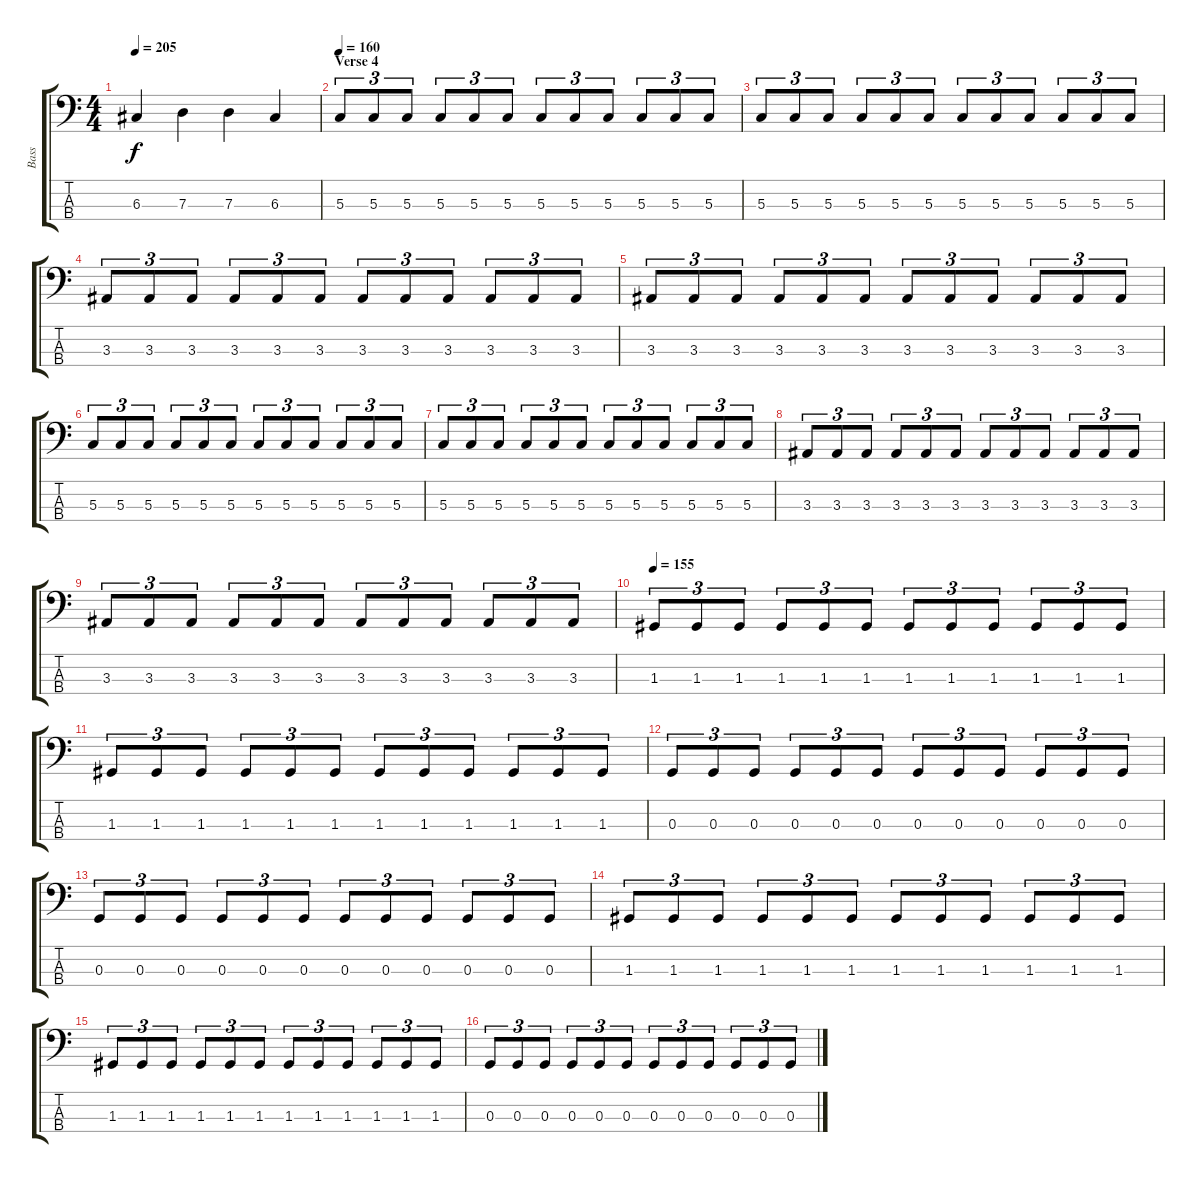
\track ("Bass" "Bass") {instrument electricbasspick}
\staff {score tabs}
\tuning (F2 C2 G1 D1) {hide}
\ts (4 4)
\tempo 205
\clef f4
\ks c
6.3.4{dy f} 7.3.4 7.3.4 6.3.4 |
\section ("" "Verse 4")
\tempo 160
5.3.8{tu (3 2)} 5.3.8{tu (3 2)} 5.3.8{tu (3 2)} 5.3.8{tu (3 2)} 5.3.8{tu (3 2)} 5.3.8{tu (3 2)} 5.3.8{tu (3 2)} 5.3.8{tu (3 2)} 5.3.8{tu (3 2)} 5.3.8{tu (3 2)} 5.3.8{tu (3 2)} 5.3.8{tu (3 2)} |
5.3.8{tu (3 2)} 5.3.8{tu (3 2)} 5.3.8{tu (3 2)} 5.3.8{tu (3 2)} 5.3.8{tu (3 2)} 5.3.8{tu (3 2)} 5.3.8{tu (3 2)} 5.3.8{tu (3 2)} 5.3.8{tu (3 2)} 5.3.8{tu (3 2)} 5.3.8{tu (3 2)} 5.3.8{tu (3 2)} |
3.3.8{tu (3 2)} 3.3.8{tu (3 2)} 3.3.8{tu (3 2)} 3.3.8{tu (3 2)} 3.3.8{tu (3 2)} 3.3.8{tu (3 2)} 3.3.8{tu (3 2)} 3.3.8{tu (3 2)} 3.3.8{tu (3 2)} 3.3.8{tu (3 2)} 3.3.8{tu (3 2)} 3.3.8{tu (3 2)} |
3.3.8{tu (3 2)} 3.3.8{tu (3 2)} 3.3.8{tu (3 2)} 3.3.8{tu (3 2)} 3.3.8{tu (3 2)} 3.3.8{tu (3 2)} 3.3.8{tu (3 2)} 3.3.8{tu (3 2)} 3.3.8{tu (3 2)} 3.3.8{tu (3 2)} 3.3.8{tu (3 2)} 3.3.8{tu (3 2)} |
5.3.8{tu (3 2)} 5.3.8{tu (3 2)} 5.3.8{tu (3 2)} 5.3.8{tu (3 2)} 5.3.8{tu (3 2)} 5.3.8{tu (3 2)} 5.3.8{tu (3 2)} 5.3.8{tu (3 2)} 5.3.8{tu (3 2)} 5.3.8{tu (3 2)} 5.3.8{tu (3 2)} 5.3.8{tu (3 2)} |
5.3.8{tu (3 2)} 5.3.8{tu (3 2)} 5.3.8{tu (3 2)} 5.3.8{tu (3 2)} 5.3.8{tu (3 2)} 5.3.8{tu (3 2)} 5.3.8{tu (3 2)} 5.3.8{tu (3 2)} 5.3.8{tu (3 2)} 5.3.8{tu (3 2)} 5.3.8{tu (3 2)} 5.3.8{tu (3 2)} |
3.3.8{tu (3 2)} 3.3.8{tu (3 2)} 3.3.8{tu (3 2)} 3.3.8{tu (3 2)} 3.3.8{tu (3 2)} 3.3.8{tu (3 2)} 3.3.8{tu (3 2)} 3.3.8{tu (3 2)} 3.3.8{tu (3 2)} 3.3.8{tu (3 2)} 3.3.8{tu (3 2)} 3.3.8{tu (3 2)} |
3.3.8{tu (3 2)} 3.3.8{tu (3 2)} 3.3.8{tu (3 2)} 3.3.8{tu (3 2)} 3.3.8{tu (3 2)} 3.3.8{tu (3 2)} 3.3.8{tu (3 2)} 3.3.8{tu (3 2)} 3.3.8{tu (3 2)} 3.3.8{tu (3 2)} 3.3.8{tu (3 2)} 3.3.8{tu (3 2)} |
\tempo 155
1.3.8{tu (3 2)} 1.3.8{tu (3 2)} 1.3.8{tu (3 2)} 1.3.8{tu (3 2)} 1.3.8{tu (3 2)} 1.3.8{tu (3 2)} 1.3.8{tu (3 2)} 1.3.8{tu (3 2)} 1.3.8{tu (3 2)} 1.3.8{tu (3 2)} 1.3.8{tu (3 2)} 1.3.8{tu (3 2)} |
1.3.8{tu (3 2)} 1.3.8{tu (3 2)} 1.3.8{tu (3 2)} 1.3.8{tu (3 2)} 1.3.8{tu (3 2)} 1.3.8{tu (3 2)} 1.3.8{tu (3 2)} 1.3.8{tu (3 2)} 1.3.8{tu (3 2)} 1.3.8{tu (3 2)} 1.3.8{tu (3 2)} 1.3.8{tu (3 2)} |
0.3.8{tu (3 2)} 0.3.8{tu (3 2)} 0.3.8{tu (3 2)} 0.3.8{tu (3 2)} 0.3.8{tu (3 2)} 0.3.8{tu (3 2)} 0.3.8{tu (3 2)} 0.3.8{tu (3 2)} 0.3.8{tu (3 2)} 0.3.8{tu (3 2)} 0.3.8{tu (3 2)} 0.3.8{tu (3 2)} |
0.3.8{tu (3 2)} 0.3.8{tu (3 2)} 0.3.8{tu (3 2)} 0.3.8{tu (3 2)} 0.3.8{tu (3 2)} 0.3.8{tu (3 2)} 0.3.8{tu (3 2)} 0.3.8{tu (3 2)} 0.3.8{tu (3 2)} 0.3.8{tu (3 2)} 0.3.8{tu (3 2)} 0.3.8{tu (3 2)} |
1.3.8{tu (3 2)} 1.3.8{tu (3 2)} 1.3.8{tu (3 2)} 1.3.8{tu (3 2)} 1.3.8{tu (3 2)} 1.3.8{tu (3 2)} 1.3.8{tu (3 2)} 1.3.8{tu (3 2)} 1.3.8{tu (3 2)} 1.3.8{tu (3 2)} 1.3.8{tu (3 2)} 1.3.8{tu (3 2)} |
1.3.8{tu (3 2)} 1.3.8{tu (3 2)} 1.3.8{tu (3 2)} 1.3.8{tu (3 2)} 1.3.8{tu (3 2)} 1.3.8{tu (3 2)} 1.3.8{tu (3 2)} 1.3.8{tu (3 2)} 1.3.8{tu (3 2)} 1.3.8{tu (3 2)} 1.3.8{tu (3 2)} 1.3.8{tu (3 2)} |
0.3.8{tu (3 2)} 0.3.8{tu (3 2)} 0.3.8{tu (3 2)} 0.3.8{tu (3 2)} 0.3.8{tu (3 2)} 0.3.8{tu (3 2)} 0.3.8{tu (3 2)} 0.3.8{tu (3 2)} 0.3.8{tu (3 2)} 0.3.8{tu (3 2)} 0.3.8{tu (3 2)} 0.3.8{tu (3 2)}
